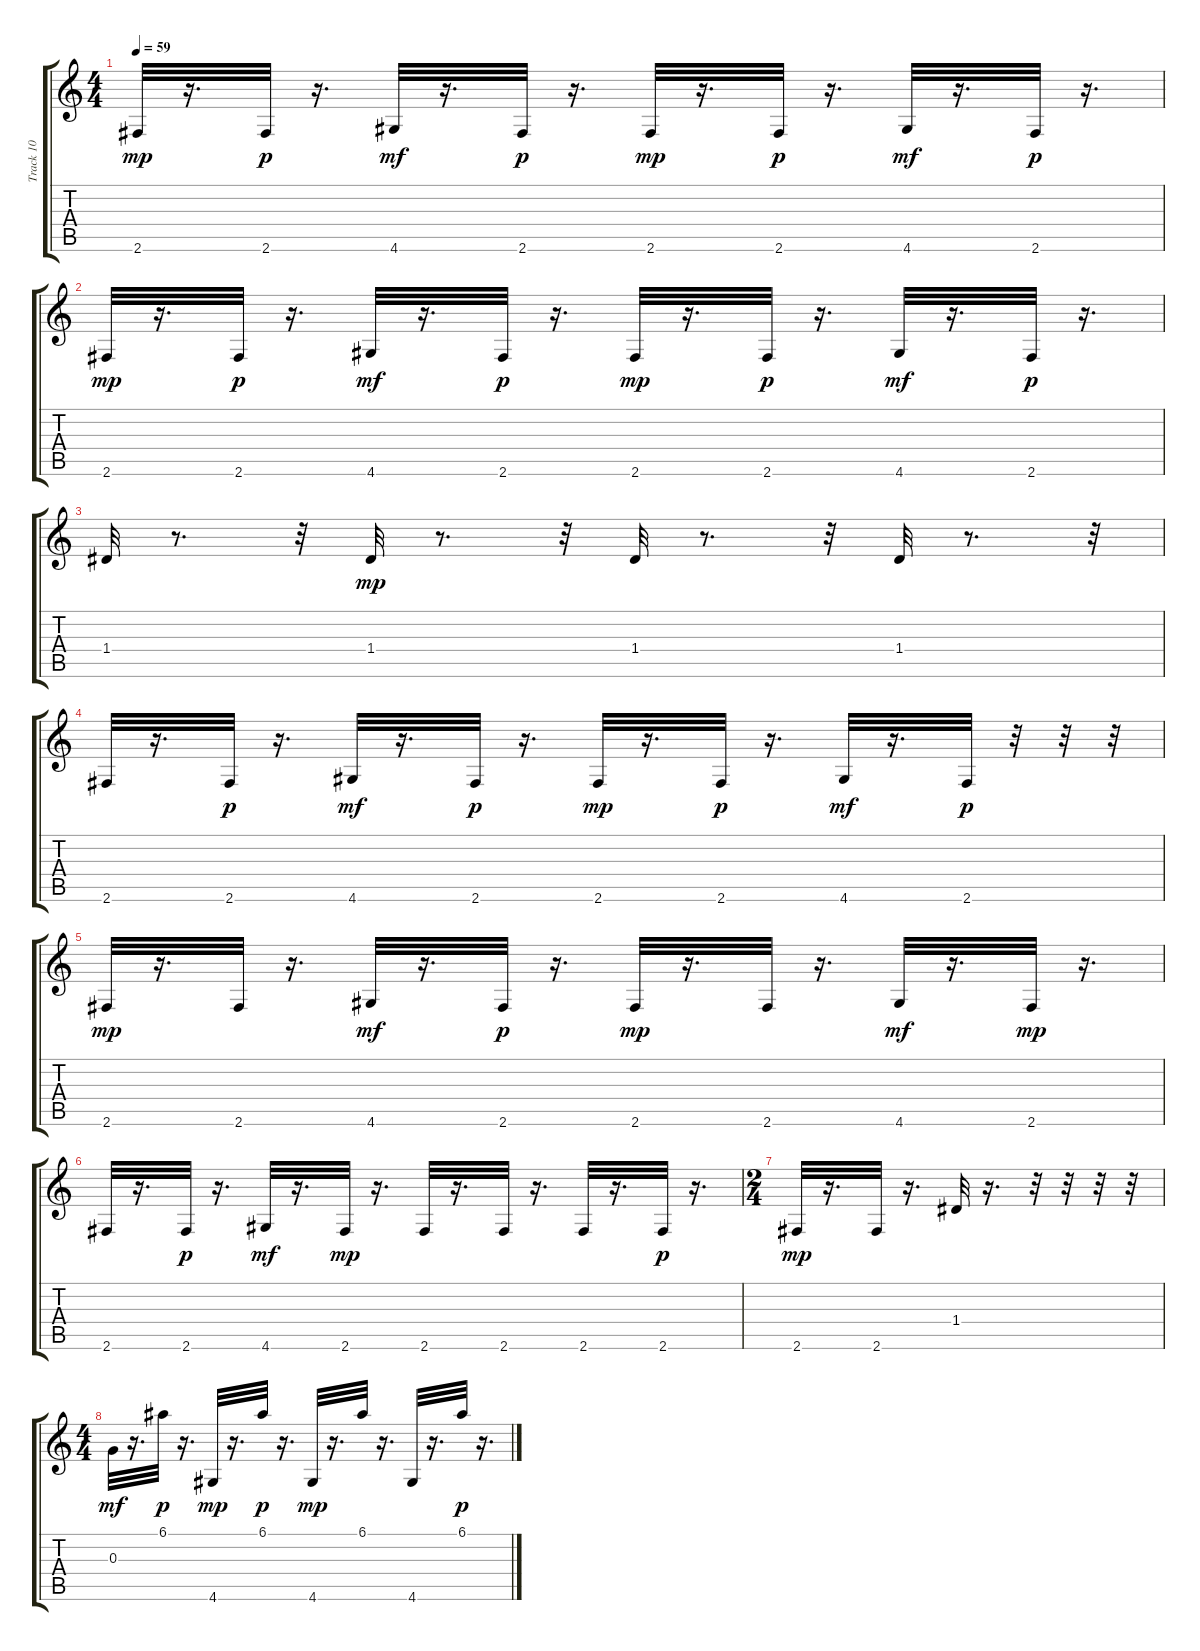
\track ("Track 10" "Track 10") {instrument acousticguitarsteel}
\staff {score tabs}
\tuning (E4 B3 G3 D3 A2 E2) {hide}
\ts (4 4)
\tempo 59
\clef g2
\ks c
2.6.32{dy mp} r.16{d} 2.6.32{dy p} r.16{d} 4.6.32{dy mf} r.16{d} 2.6.32{dy p} r.16{d} 2.6.32{dy mp} r.16{d} 2.6.32{dy p} r.16{d} 4.6.32{dy mf} r.16{d} 2.6.32{dy p} r.16{d} |
2.6.32{dy mp} r.16{d} 2.6.32{dy p} r.16{d} 4.6.32{dy mf} r.16{d} 2.6.32{dy p} r.16{d} 2.6.32{dy mp} r.16{d} 2.6.32{dy p} r.16{d} 4.6.32{dy mf} r.16{d} 2.6.32{dy p} r.16{d} |
1.4.32 r.8{d} r.32 1.4.32{dy mp} r.8{d} r.32 1.4.32 r.8{d} r.32 1.4.32 r.8{d} r.32 |
2.6.32 r.16{d} 2.6.32{dy p} r.16{d} 4.6.32{dy mf} r.16{d} 2.6.32{dy p} r.16{d} 2.6.32{dy mp} r.16{d} 2.6.32{dy p} r.16{d} 4.6.32{dy mf} r.16{d} 2.6.32{dy p} r.32 r.32 r.32 |
2.6.32{dy mp} r.16{d} 2.6.32 r.16{d} 4.6.32{dy mf} r.16{d} 2.6.32{dy p} r.16{d} 2.6.32{dy mp} r.16{d} 2.6.32 r.16{d} 4.6.32{dy mf} r.16{d} 2.6.32{dy mp} r.16{d} |
2.6.32 r.16{d} 2.6.32{dy p} r.16{d} 4.6.32{dy mf} r.16{d} 2.6.32{dy mp} r.16{d} 2.6.32 r.16{d} 2.6.32 r.16{d} 2.6.32 r.16{d} 2.6.32{dy p} r.16{d} |
\ts (2 4)
2.6.32{dy mp} r.16{d} 2.6.32 r.16{d} 1.4.32 r.16{d} r.32 r.32 r.32 r.32 |
\ts (4 4)
0.3.32{dy mf} r.16{d} 6.1.32{dy p} r.16{d} 4.6.32{dy mp} r.16{d} 6.1.32{dy p} r.16{d} 4.6.32{dy mp} r.16{d} 6.1.32 r.16{d} 4.6.32 r.16{d} 6.1.32{dy p} r.16{d}
